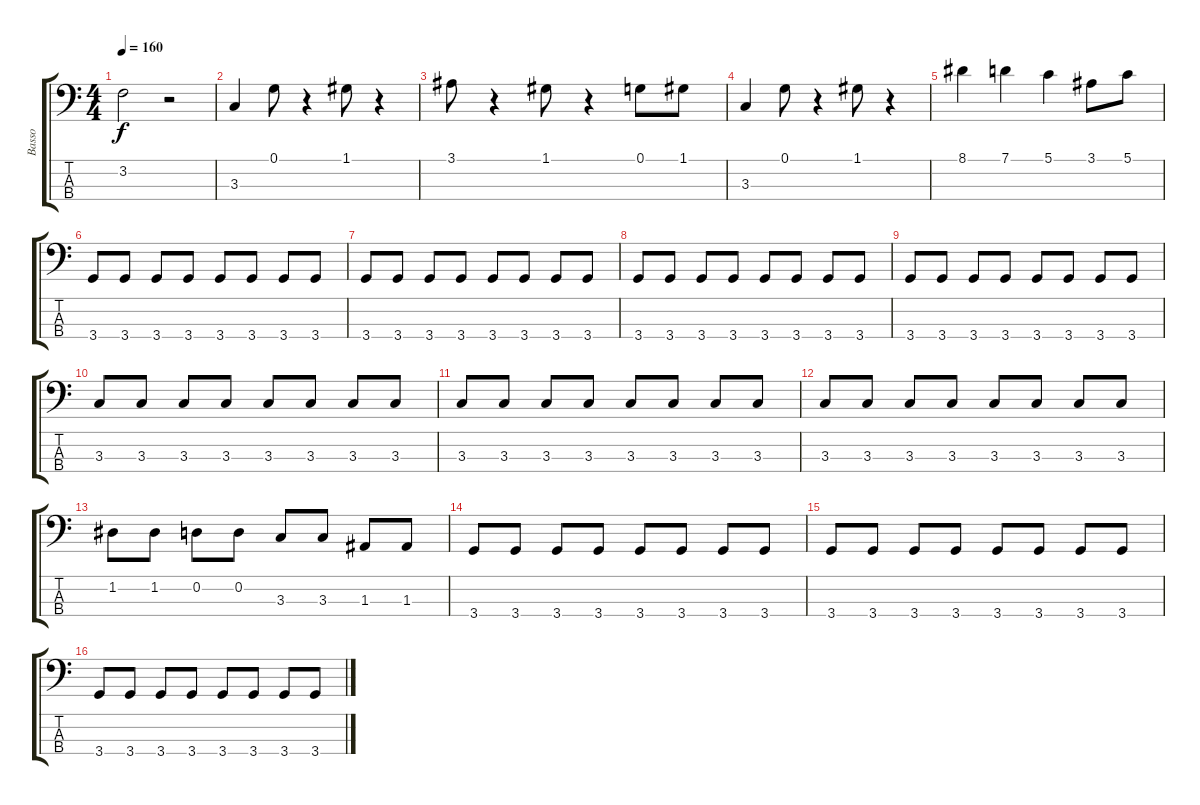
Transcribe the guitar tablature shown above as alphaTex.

\track ("Basso" "Basso") {instrument electricbassfinger}
\staff {score tabs}
\tuning (G2 D2 A1 E1) {hide}
\ts (4 4)
\tempo 160
\clef f4
\ks c
3.2.2{dy f} r.2 |
3.3.4 0.1.8 r.4 1.1.8 r.4 |
3.1.8 r.4 1.1.8 r.4 0.1.8 1.1.8 |
3.3.4 0.1.8 r.4 1.1.8 r.4 |
8.1.4 7.1.4 5.1.4 3.1.8 5.1.8 |
3.4.8 3.4.8 3.4.8 3.4.8 3.4.8 3.4.8 3.4.8 3.4.8 |
3.4.8 3.4.8 3.4.8 3.4.8 3.4.8 3.4.8 3.4.8 3.4.8 |
3.4.8 3.4.8 3.4.8 3.4.8 3.4.8 3.4.8 3.4.8 3.4.8 |
3.4.8 3.4.8 3.4.8 3.4.8 3.4.8 3.4.8 3.4.8 3.4.8 |
3.3.8 3.3.8 3.3.8 3.3.8 3.3.8 3.3.8 3.3.8 3.3.8 |
3.3.8 3.3.8 3.3.8 3.3.8 3.3.8 3.3.8 3.3.8 3.3.8 |
3.3.8 3.3.8 3.3.8 3.3.8 3.3.8 3.3.8 3.3.8 3.3.8 |
1.2.8 1.2.8 0.2.8 0.2.8 3.3.8 3.3.8 1.3.8 1.3.8 |
3.4.8 3.4.8 3.4.8 3.4.8 3.4.8 3.4.8 3.4.8 3.4.8 |
3.4.8 3.4.8 3.4.8 3.4.8 3.4.8 3.4.8 3.4.8 3.4.8 |
3.4.8 3.4.8 3.4.8 3.4.8 3.4.8 3.4.8 3.4.8 3.4.8
